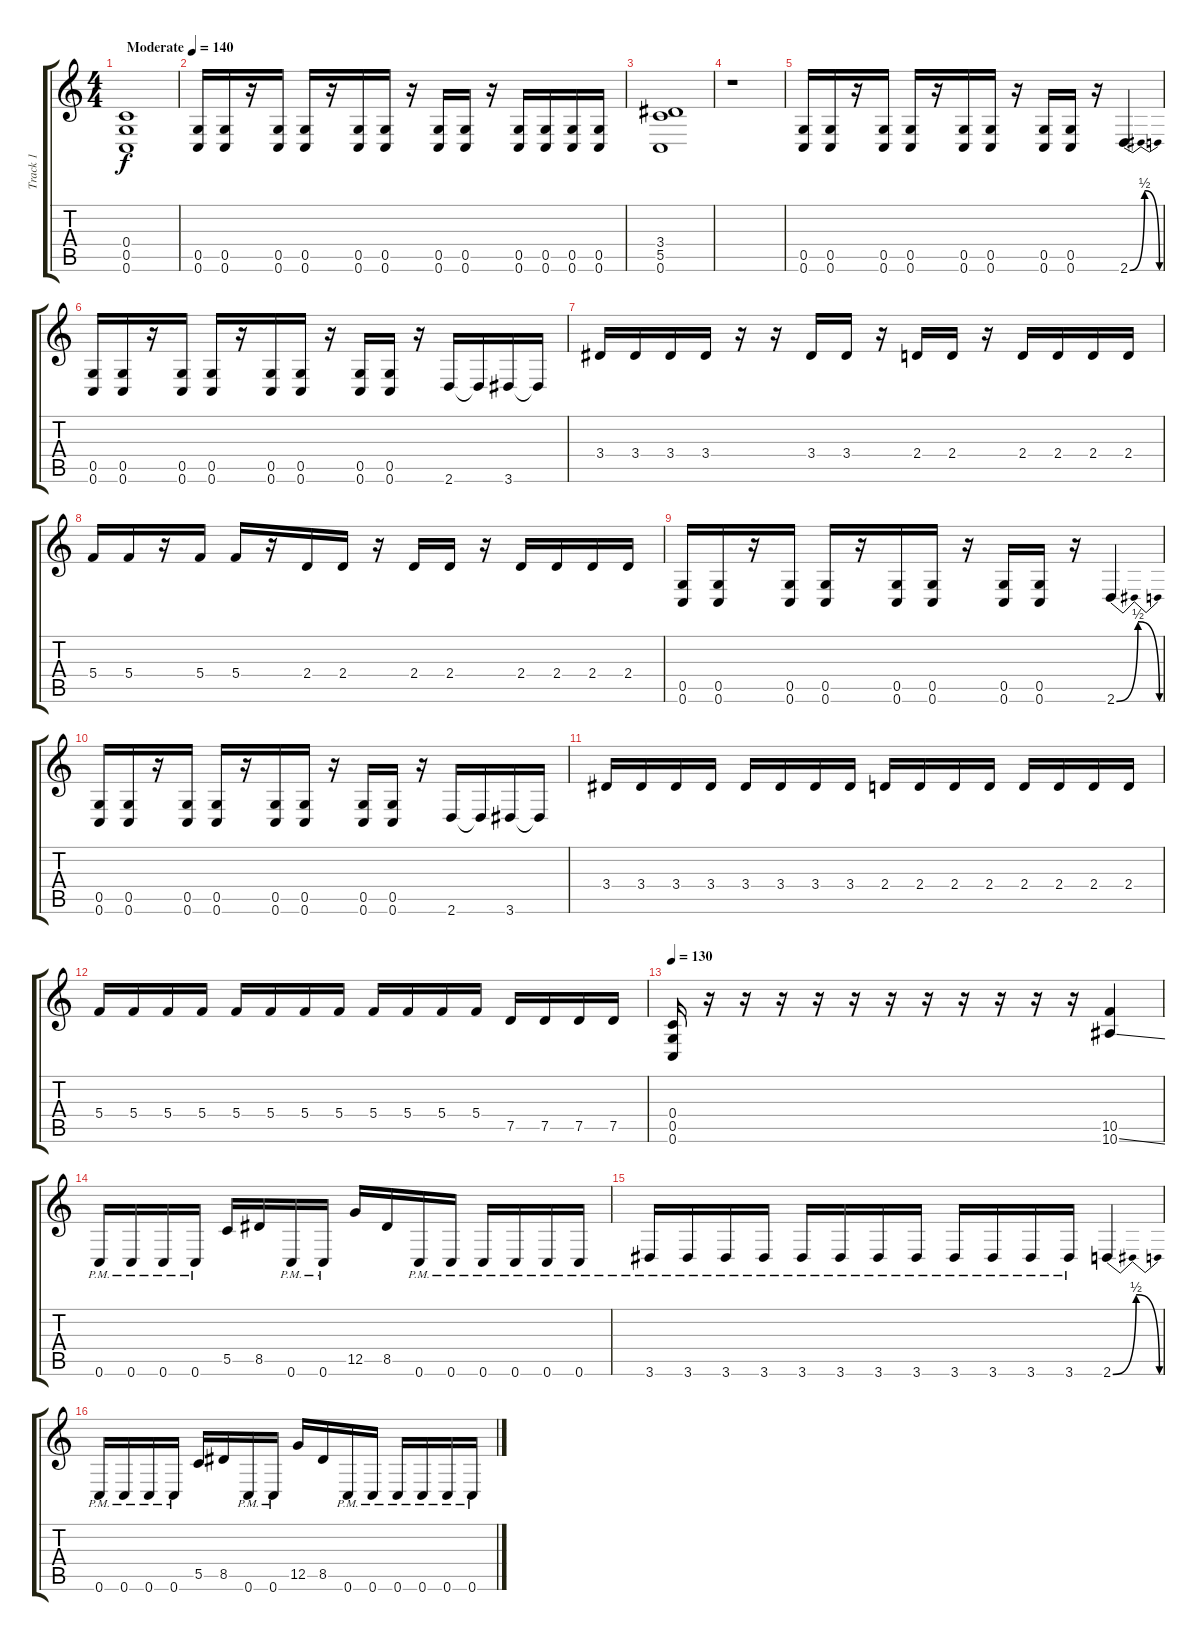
\track ("Track 1" "Track 1") {instrument distortionguitar}
\staff {score tabs}
\tuning (D4 A3 F3 C3 G2 C2) {hide}
\ts (4 4)
\tempo (140 "Moderate")
\clef g2
\ks c
(0.4 0.5 0.6).1{dy f instrument distortionguitar} |
(0.5 0.6).16 (0.5 0.6).16 r.16 (0.5 0.6).16 (0.5 0.6).16 r.16 (0.5 0.6).16 (0.5 0.6).16 r.16 (0.5 0.6).16 (0.5 0.6).16 r.16 (0.5 0.6).16 (0.5 0.6).16 (0.5 0.6).16 (0.5 0.6).16 |
(3.4 5.5 0.6).1 |
r.1 |
(0.5 0.6).16 (0.5 0.6).16 r.16 (0.5 0.6).16 (0.5 0.6).16 r.16 (0.5 0.6).16 (0.5 0.6).16 r.16 (0.5 0.6).16 (0.5 0.6).16 r.16 2.6{be (bendrelease 0 0 30 2 30 2 60 0)}.4 |
(0.5 0.6).16 (0.5 0.6).16 r.16 (0.5 0.6).16 (0.5 0.6).16 r.16 (0.5 0.6).16 (0.5 0.6).16 r.16 (0.5 0.6).16 (0.5 0.6).16 r.16 2.6.16 2.6{t}.16 3.6.16 3.6{t}.16 |
3.4.16 3.4.16 3.4.16 3.4.16 r.16 r.16 3.4.16 3.4.16 r.16 2.4.16 2.4.16 r.16 2.4.16 2.4.16 2.4.16 2.4.16 |
5.4.16 5.4.16 r.16 5.4.16 5.4.16 r.16 2.4.16 2.4.16 r.16 2.4.16 2.4.16 r.16 2.4.16 2.4.16 2.4.16 2.4.16 |
(0.5 0.6).16 (0.5 0.6).16 r.16 (0.5 0.6).16 (0.5 0.6).16 r.16 (0.5 0.6).16 (0.5 0.6).16 r.16 (0.5 0.6).16 (0.5 0.6).16 r.16 2.6{be (bendrelease 0 0 30 2 30 2 60 0)}.4 |
(0.5 0.6).16 (0.5 0.6).16 r.16 (0.5 0.6).16 (0.5 0.6).16 r.16 (0.5 0.6).16 (0.5 0.6).16 r.16 (0.5 0.6).16 (0.5 0.6).16 r.16 2.6.16 2.6{t}.16 3.6.16 3.6{t}.16 |
3.4.16 3.4.16 3.4.16 3.4.16 3.4.16 3.4.16 3.4.16 3.4.16 2.4.16 2.4.16 2.4.16 2.4.16 2.4.16 2.4.16 2.4.16 2.4.16 |
5.4.16 5.4.16 5.4.16 5.4.16 5.4.16 5.4.16 5.4.16 5.4.16 5.4.16 5.4.16 5.4.16 5.4.16 7.5.16 7.5.16 7.5.16 7.5.16 |
\tempo 130
(0.4 0.5 0.6).16 r.16 r.16 r.16 r.16 r.16 r.16 r.16 r.16 r.16 r.16 r.16 (10.5 10.6{ss}).4 |
0.6{pm}.16 0.6{pm}.16 0.6{pm}.16 0.6{pm}.16 5.5.16 8.5.16 0.6{pm}.16 0.6{pm}.16 12.5.16 8.5.16 0.6{pm}.16 0.6{pm}.16 0.6{pm}.16 0.6{pm}.16 0.6{pm}.16 0.6{pm}.16 |
3.6{pm}.16 3.6{pm}.16 3.6{pm}.16 3.6{pm}.16 3.6{pm}.16 3.6{pm}.16 3.6{pm}.16 3.6{pm}.16 3.6{pm}.16 3.6{pm}.16 3.6{pm}.16 3.6{pm}.16 2.6{be (bendrelease 0 0 30 2 30 2 60 0)}.4 |
0.6{pm}.16 0.6{pm}.16 0.6{pm}.16 0.6{pm}.16 5.5.16 8.5.16 0.6{pm}.16 0.6{pm}.16 12.5.16 8.5.16 0.6{pm}.16 0.6{pm}.16 0.6{pm}.16 0.6{pm}.16 0.6{pm}.16 0.6{pm}.16
